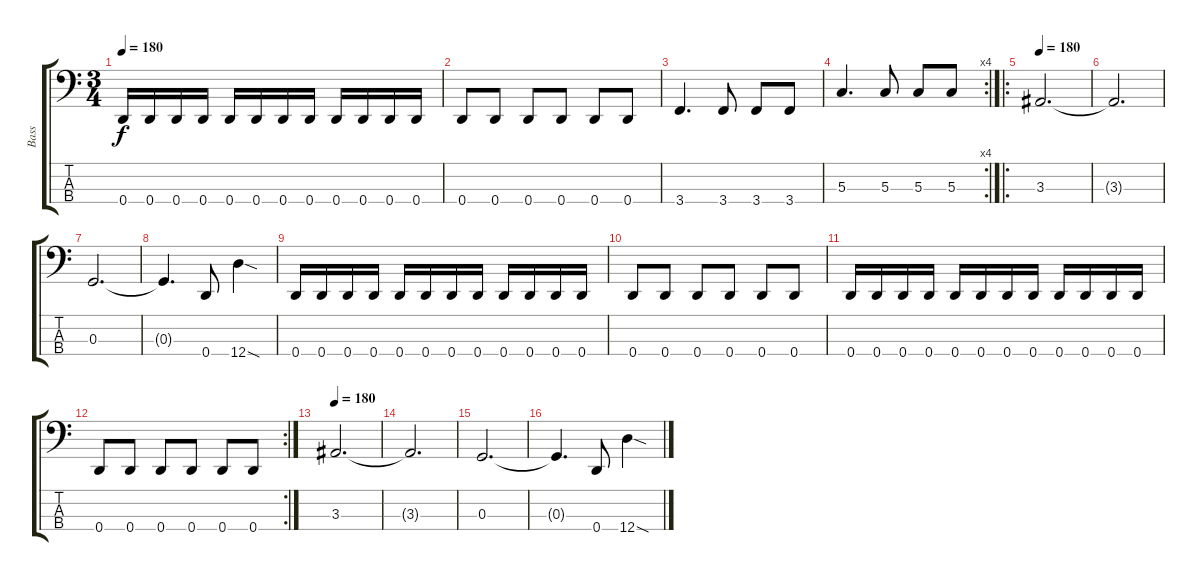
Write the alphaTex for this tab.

\track ("Bass" "Bass") {instrument electricbassfinger}
\staff {score tabs}
\tuning (F2 C2 G1 D1) {hide}
\ts (3 4)
\tempo 180
\clef f4
\ks c
0.4.16{dy f} 0.4.16 0.4.16 0.4.16 0.4.16 0.4.16 0.4.16 0.4.16 0.4.16 0.4.16 0.4.16 0.4.16 |
0.4.8 0.4.8 0.4.8 0.4.8 0.4.8 0.4.8 |
3.4.4{d} 3.4.8 3.4.8 3.4.8 |
\rc 4
5.3.4{d} 5.3.8 5.3.8 5.3.8 |
\ro
\tempo 180
3.3.2{d} |
3.3{t}.2{d} |
0.3.2{d} |
0.3{t}.4{d} 0.4.8 12.4{sod}.4 |
0.4.16 0.4.16 0.4.16 0.4.16 0.4.16 0.4.16 0.4.16 0.4.16 0.4.16 0.4.16 0.4.16 0.4.16 |
0.4.8 0.4.8 0.4.8 0.4.8 0.4.8 0.4.8 |
0.4.16 0.4.16 0.4.16 0.4.16 0.4.16 0.4.16 0.4.16 0.4.16 0.4.16 0.4.16 0.4.16 0.4.16 |
\rc 2
0.4.8 0.4.8 0.4.8 0.4.8 0.4.8 0.4.8 |
\tempo 180
3.3.2{d} |
3.3{t}.2{d} |
0.3.2{d} |
0.3{t}.4{d} 0.4.8 12.4{sod}.4
